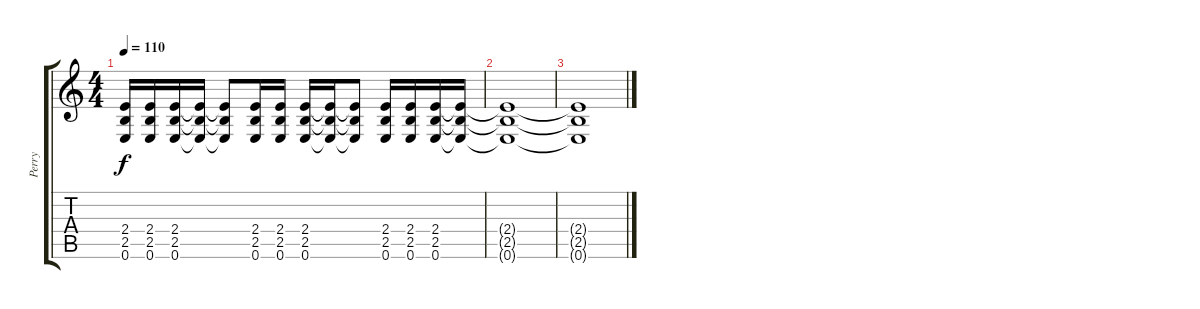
\track ("Perry" "Perry") {instrument distortionguitar}
\staff {score tabs}
\tuning (E4 B3 G3 D3 A2 E2) {hide}
\ts (4 4)
\tempo 110
\clef g2
\ks c
(2.4 2.5 0.6).16{dy f} (2.4 2.5 0.6).16 (2.4 2.5 0.6).16 (2.4{t} 2.5{t} 0.6{t}).16 (2.4{t} 2.5{t} 0.6{t}).8 (2.4 2.5 0.6).16 (2.4 2.5 0.6).16 (2.4 2.5 0.6).16 (2.4{t} 2.5{t} 0.6{t}).16 (2.4{t} 2.5{t} 0.6{t}).8 (2.4 2.5 0.6).16 (2.4 2.5 0.6).16 (2.4 2.5 0.6).16 (2.4{t} 2.5{t} 0.6{t}).16 |
(2.4{t} 2.5{t} 0.6{t}).1 |
(2.4{t} 2.5{t} 0.6{t}).1
